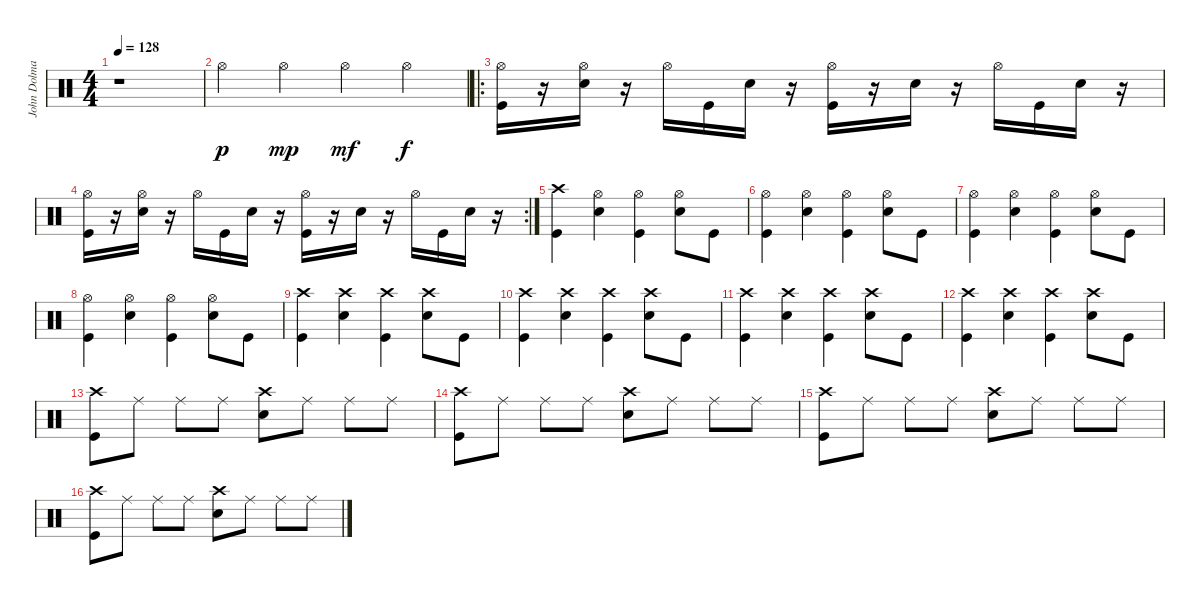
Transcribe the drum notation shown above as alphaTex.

\track ("John Dolmayan" "John Dolma") {instrument percussion}
\staff {score}
\articulation defaults
\ts (4 4)
\tempo 128
\clef neutral
\ks c
r.1{dy f} |
"Hi-Hat (open)".4{dy p} "Hi-Hat (open)".4{dy mp} "Hi-Hat (open)".4{dy mf} "Hi-Hat (open)".4{dy f} |
\ro
("Hi-Hat (open)" "Kick (hit)").16 r.16 ("Hi-Hat (open)" "Snare (hit) 2").16 r.16 "Hi-Hat (open)".16 "Kick (hit)".16 "Snare (hit) 2".16 r.16 ("Hi-Hat (open)" "Kick (hit)").16 r.16 "Snare (hit) 2".16 r.16 "Hi-Hat (open)".16 "Kick (hit)".16 "Snare (hit) 2".16 r.16 |
\rc 2
("Hi-Hat (open)" "Kick (hit)").16 r.16 ("Hi-Hat (open)" "Snare (hit) 2").16 r.16 "Hi-Hat (open)".16 "Kick (hit)".16 "Snare (hit) 2".16 r.16 ("Hi-Hat (open)" "Kick (hit)").16 r.16 "Snare (hit) 2".16 r.16 "Hi-Hat (open)".16 "Kick (hit)".16 "Snare (hit) 2".16 r.16 |
("Crash high (hit)" "Kick (hit)").4 ("Hi-Hat (open)" "Snare (hit) 2").4 ("Hi-Hat (open)" "Kick (hit)").4 ("Hi-Hat (open)" "Snare (hit) 2").8 "Kick (hit)".8 |
("Hi-Hat (open)" "Kick (hit)").4 ("Hi-Hat (open)" "Snare (hit) 2").4 ("Hi-Hat (open)" "Kick (hit)").4 ("Hi-Hat (open)" "Snare (hit) 2").8 "Kick (hit)".8 |
("Hi-Hat (open)" "Kick (hit)").4 ("Hi-Hat (open)" "Snare (hit) 2").4 ("Hi-Hat (open)" "Kick (hit)").4 ("Hi-Hat (open)" "Snare (hit) 2").8 "Kick (hit)".8 |
("Hi-Hat (open)" "Kick (hit)").4 ("Hi-Hat (open)" "Snare (hit) 2").4 ("Hi-Hat (open)" "Kick (hit)").4 ("Hi-Hat (open)" "Snare (hit) 2").8 "Kick (hit)".8 |
("Crash high (hit)" "Kick (hit)").4 ("Crash high (hit)" "Snare (hit) 2").4 ("Crash high (hit)" "Kick (hit)").4 ("Crash high (hit)" "Snare (hit) 2").8 "Kick (hit)".8 |
("Crash high (hit)" "Kick (hit)").4 ("Crash high (hit)" "Snare (hit) 2").4 ("Crash high (hit)" "Kick (hit)").4 ("Crash high (hit)" "Snare (hit) 2").8 "Kick (hit)".8 |
("Crash high (hit)" "Kick (hit)").4 ("Crash high (hit)" "Snare (hit) 2").4 ("Crash high (hit)" "Kick (hit)").4 ("Crash high (hit)" "Snare (hit) 2").8 "Kick (hit)".8 |
("Crash high (hit)" "Kick (hit)").4 ("Crash high (hit)" "Snare (hit) 2").4 ("Crash high (hit)" "Kick (hit)").4 ("Crash high (hit)" "Snare (hit) 2").8 "Kick (hit)".8 |
("Crash high (hit)" "Kick (hit)").8 "Ride (middle)".8 "Ride (middle)".8 "Ride (middle)".8 ("Crash high (hit)" "Snare (hit) 2").8 "Ride (middle)".8 "Ride (middle)".8 "Ride (middle)".8 |
("Crash high (hit)" "Kick (hit)").8 "Ride (middle)".8 "Ride (middle)".8 "Ride (middle)".8 ("Crash high (hit)" "Snare (hit) 2").8 "Ride (middle)".8 "Ride (middle)".8 "Ride (middle)".8 |
("Crash high (hit)" "Kick (hit)").8 "Ride (middle)".8 "Ride (middle)".8 "Ride (middle)".8 ("Crash high (hit)" "Snare (hit) 2").8 "Ride (middle)".8 "Ride (middle)".8 "Ride (middle)".8 |
("Crash high (hit)" "Kick (hit)").8 "Ride (middle)".8 "Ride (middle)".8 "Ride (middle)".8 ("Crash high (hit)" "Snare (hit) 2").8 "Ride (middle)".8 "Ride (middle)".8 "Ride (middle)".8
